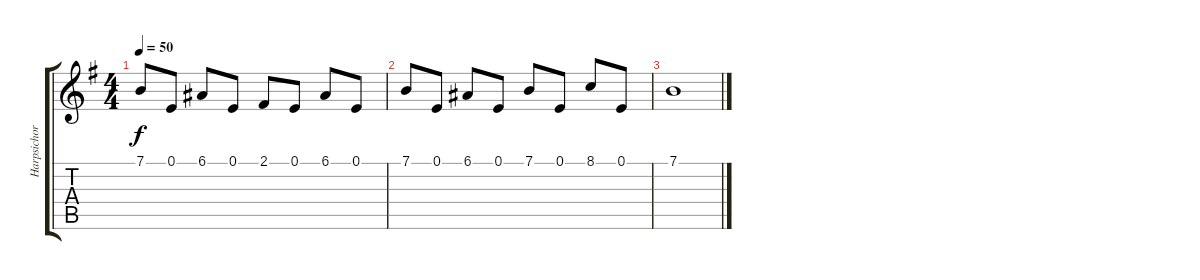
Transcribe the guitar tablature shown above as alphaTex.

\track ("Harpsichord" "Harpsichor") {instrument harpsichord}
\staff {score tabs}
\tuning (E4 B3 G3 D3 A2 E2) {hide}
\ts (4 4)
\tempo 50
\clef g2
\ks g
7.1.8{dy f volume 3} 0.1.8 6.1.8 0.1.8 2.1.8 0.1.8 6.1.8 0.1.8 |
7.1.8 0.1.8 6.1.8 0.1.8 7.1.8 0.1.8 8.1.8 0.1.8 |
7.1.1
